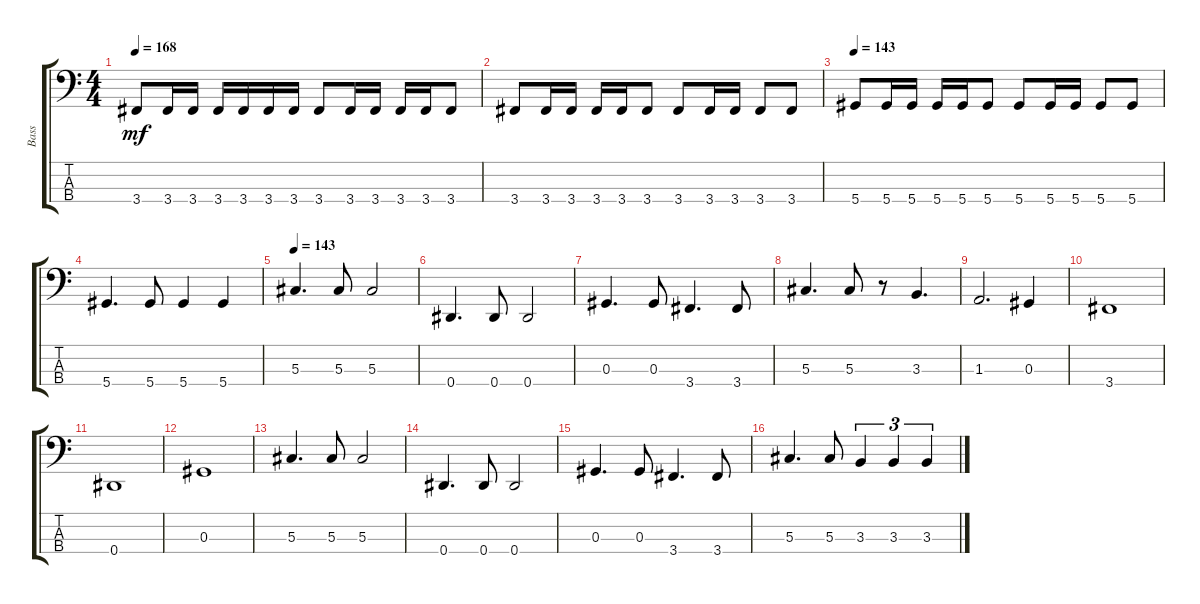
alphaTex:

\track ("Bass" "Bass") {instrument electricbassfinger}
\staff {score tabs}
\tuning (Gb2 Db2 Ab1 Eb1) {hide}
\ts (4 4)
\tempo 168
\clef f4
\ks c
3.4.8{dy mf} 3.4.16 3.4.16 3.4.16 3.4.16 3.4.16 3.4.16 3.4.8 3.4.16 3.4.16 3.4.16 3.4.16 3.4.8 |
3.4.8 3.4.16 3.4.16 3.4.16 3.4.16 3.4.8 3.4.8 3.4.16 3.4.16 3.4.8 3.4.8 |
\tempo 143
5.4.8 5.4.16 5.4.16 5.4.16 5.4.16 5.4.8 5.4.8 5.4.16 5.4.16 5.4.8 5.4.8 |
5.4.4{d} 5.4.8 5.4.4 5.4.4 |
\tempo 143
5.3.4{d} 5.3.8 5.3.2 |
0.4.4{d} 0.4.8 0.4.2 |
0.3.4{d} 0.3.8 3.4.4{d} 3.4.8 |
5.3.4{d} 5.3.8 r.8 3.3.4{d} |
1.3.2{d} 0.3.4 |
3.4.1 |
0.4.1 |
0.3.1 |
5.3.4{d} 5.3.8 5.3.2 |
0.4.4{d} 0.4.8 0.4.2 |
0.3.4{d} 0.3.8 3.4.4{d} 3.4.8 |
5.3.4{d} 5.3.8 3.3.4{tu (3 2)} 3.3.4{tu (3 2)} 3.3.4{tu (3 2)}
